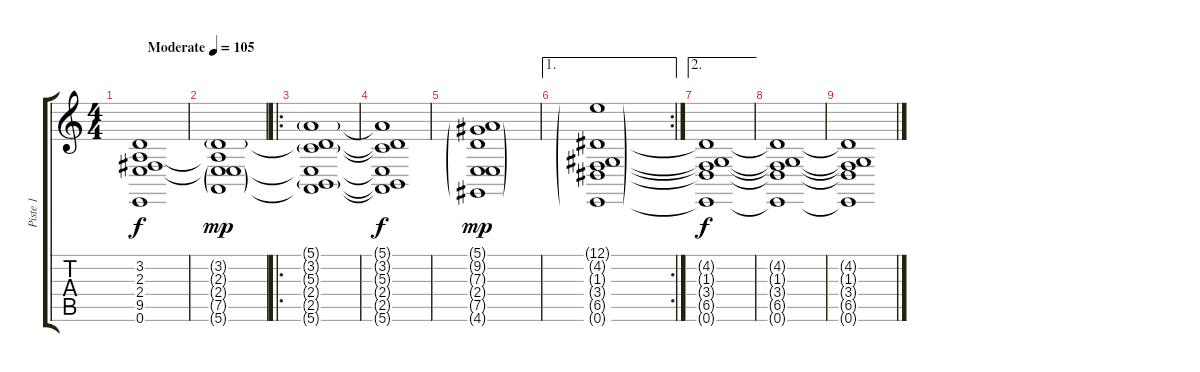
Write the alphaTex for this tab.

\track ("Piste 1" "Piste 1") {instrument seashore}
\staff {score tabs}
\tuning (E4 B3 G3 D3 A2 E2) {hide}
\ts (4 4)
\tempo (105 "Moderate")
\clef g2
\ks c
(3.2 2.3 2.4 9.5 0.6).1{dy f instrument seashore} |
(3.2{g} 2.3{t} 2.4{t} 7.5{g} 5.6{g}).1{dy mp} |
\ro
(5.1{g} 3.2{t} 5.3{g} 2.4{t} 2.5{g} 5.6{t}).1 |
(5.1{t} 3.2{t} 5.3{t} 2.4{t} 2.5{t} 5.6{t}).1{dy f} |
(5.1{g} 9.2{g} 7.3{g} 2.4{g} 7.5{g} 4.6{g}).1{dy mp} |
\ae 1
\rc 2
(12.1{g} 4.2{g} 1.3{g} 3.4{g} 6.5{g} 0.6{g}).1 |
\ae 2
(4.2{t} 1.3{t} 3.4{t} 6.5{t} 0.6{t}).1{dy f} |
(4.2{t} 1.3{t} 3.4{t} 6.5{t} 0.6{t}).1 |
(4.2{t} 1.3{t} 3.4{t} 6.5{t} 0.6{t}).1
